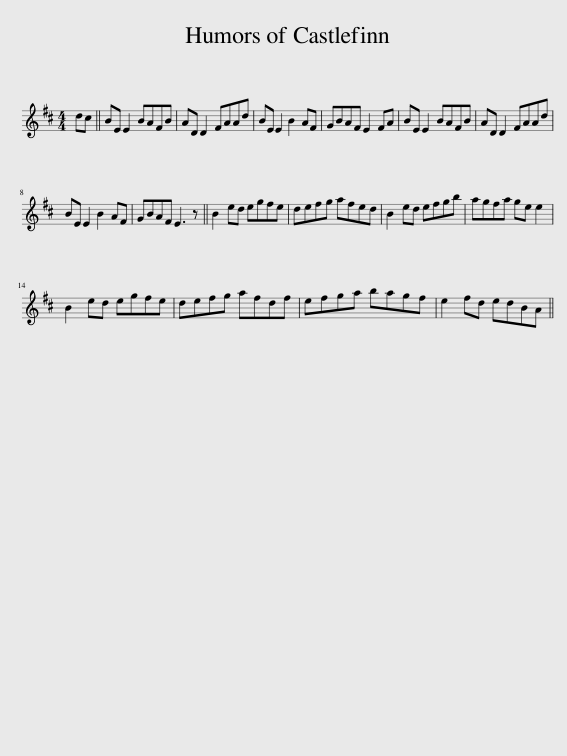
X:1
L:1/8
M:4/4
I:linebreak $
K:D
V:1 treble
V:1
 dc || BE E2 BAFB | AD D2 FAAd | BE E2 B2 AF | GBAF E2 FA | %5
 BE E2 BAFB | AD D2 FAAd |$ BE E2 B2 AF | GBAF E3 z || B2 ed egfe | %10
 defg afed | B2 ed efgb | agfa ge e2 |$ B2 ed egfe | defg afdf | %15
 efga bagf | e2 fd edBA || %17
